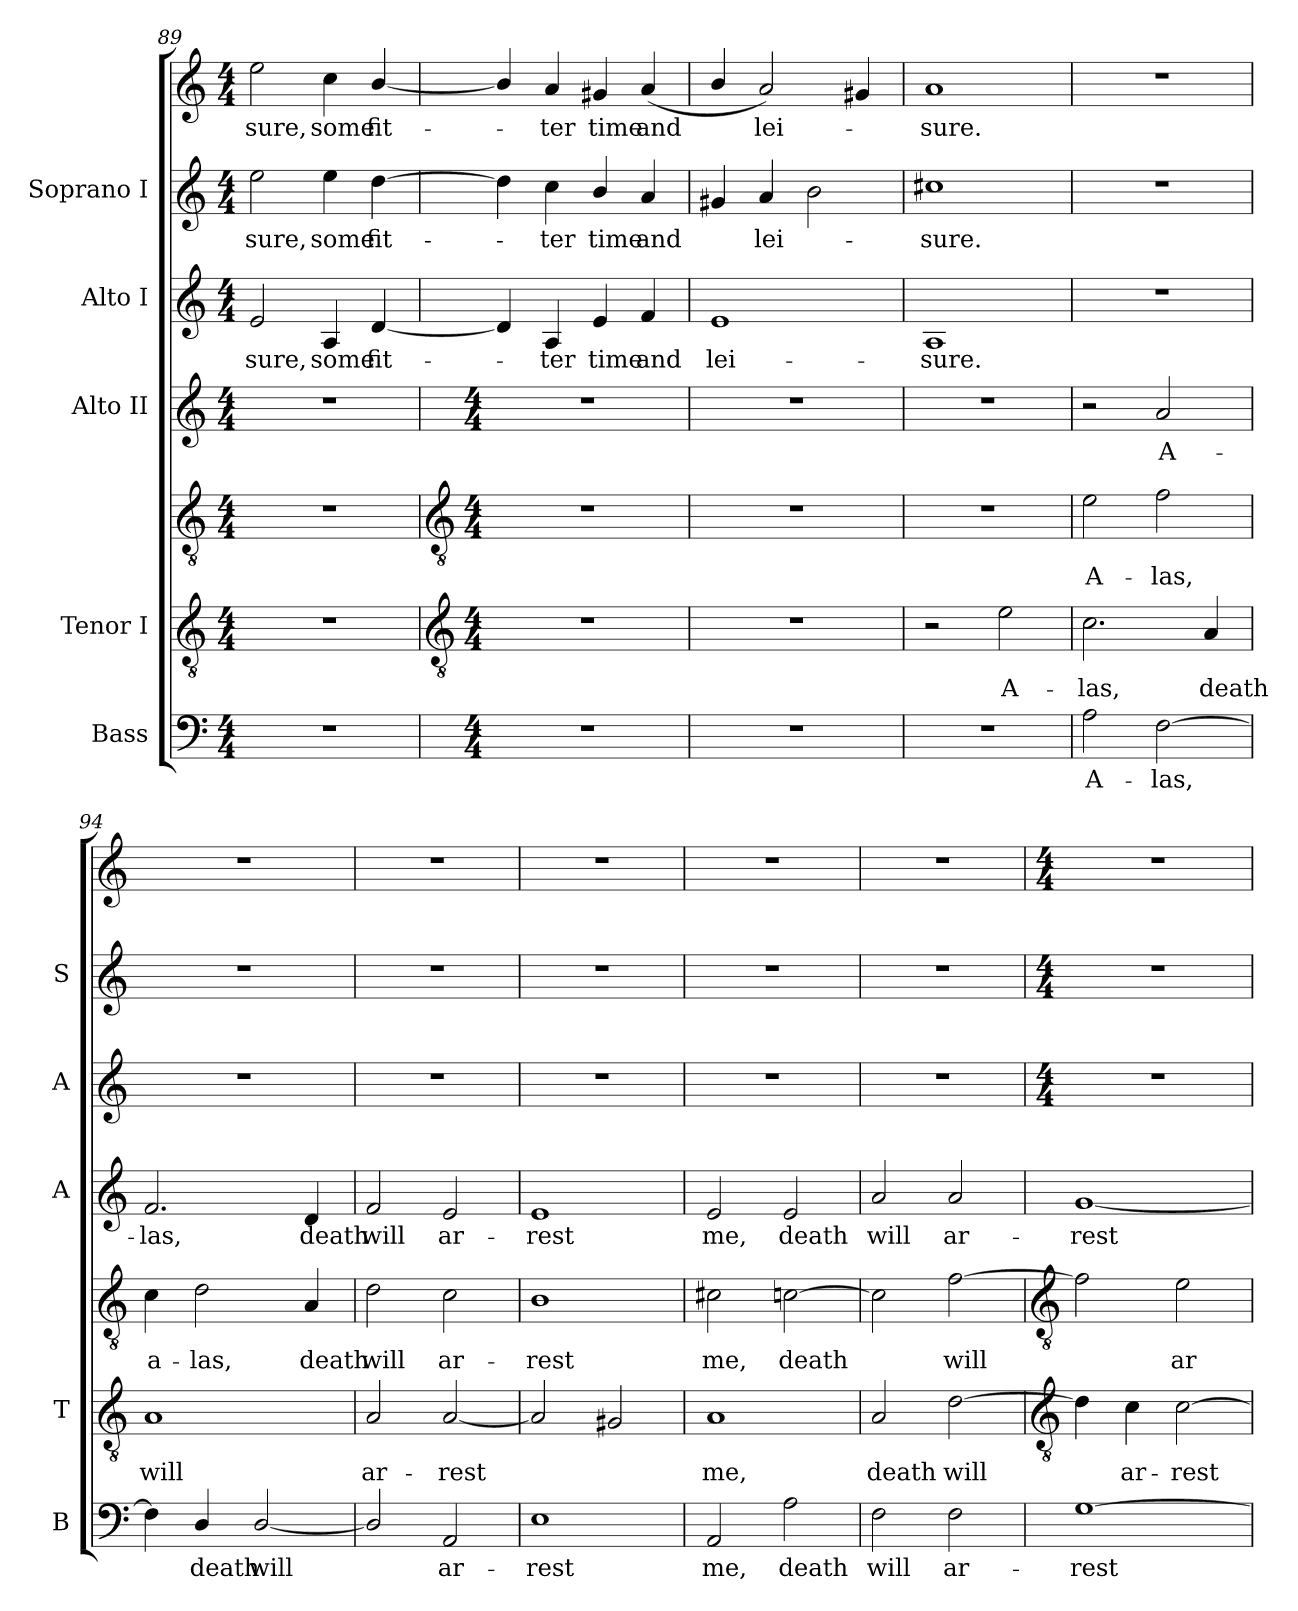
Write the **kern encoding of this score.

**kern	**text	**kern	**text	**kern	**text	**kern	**text	**kern	**text	**kern	**text	**kern	**text
*part5	*part5	*part4	*part4	*part4	*part4	*part3	*part3	*part2	*part2	*part1	*part1	*part1	*part1
*staff7	*staff7	*staff6	*staff6	*staff5	*staff5	*staff4	*staff4	*staff3	*staff3	*staff2	*staff2	*staff1	*staff1
*I"Bass	*	*I"Tenor I	*	*	*	*I"Alto II	*	*I"Alto I	*	*I"Soprano I	*	*	*
*I'B	*	*I'T	*	*	*	*I'A	*	*I'A	*	*I'S	*	*	*
*clefF4	*	*clefGv2	*	*clefGv2	*	*clefG2	*	*clefG2	*	*clefG2	*	*clefG2	*
*k[]	*	*k[]	*	*k[]	*	*k[]	*	*k[]	*	*k[]	*	*k[]	*
*C:	*	*C:	*	*C:	*	*C:	*	*C:	*	*C:	*	*C:	*
*M4/4	*	*M4/4	*	*M4/4	*	*M4/4	*	*M4/4	*	*M4/4	*	*M4/4	*
=89	=89	=89	=89	=89	=89	=89	=89	=89	=89	=89	=89	=89	=89
!	!	!	!	!	!	!	!	!	!LO:LY:b	!	!LO:LY:b	!	!LO:LY:b
1r	.	1r	.	1r	.	1r	.	2e	-sure,	2ee	sure,	2ee	-sure,
!	!	!	!	!	!	!	!	!	!LO:LY:b	!	!LO:LY:b	!	!LO:LY:b
.	.	.	.	.	.	.	.	4A	some	4ee	some	4cc	some
!	!	!	!	!	!	!	!	!	!LO:LY:b	!	!LO:LY:b	!	!LO:LY:b
.	.	.	.	.	.	.	.	[4d	fit-	[4dd	fit-	[4b/	fit-
!!LO:LB:g=z
=90	=90	=90	=90	=90	=90	=90	=90	=90	=90	=90	=90	=90	=90
*	*	*clefGv2	*	*clefGv2	*	*	*	*	*	*	*	*	*
*k[]	*	*k[]	*	*k[]	*	*k[]	*	*	*	*	*	*	*
*C:	*	*C:	*	*C:	*	*C:	*	*	*	*	*	*	*
*M4/4	*	*M4/4	*	*M4/4	*	*M4/4	*	*	*	*	*	*	*
1r	.	1r	.	1r	.	1r	.	4d]	.	4dd]	.	4b/]	.
!	!	!	!	!	!	!	!	!	!LO:LY:b	!	!LO:LY:b	!	!LO:LY:b
.	.	.	.	.	.	.	.	4A	ter	4cc	ter	4a	ter
!	!	!	!	!	!	!	!	!	!LO:LY:b	!	!LO:LY:b	!	!LO:LY:b
.	.	.	.	.	.	.	.	4e	time	4b/	time	4g#X	time
!	!	!	!	!	!	!	!	!	!LO:LY:b	!	!LO:LY:b	!	!LO:LY:b
.	.	.	.	.	.	.	.	4f	and	(<4a	and	(<4a	and
=91	=91	=91	=91	=91	=91	=91	=91	=91	=91	=91	=91	=91	=91
!	!	!	!	!	!	!	!	!	!LO:LY:b	!	!	!	!
1r	.	1r	.	1r	.	1r	.	1e	lei-	4g#X	.	4b/	.
!	!	!	!	!	!	!	!	!	!	!	!LO:LY:b	!	!LO:LY:b
.	.	.	.	.	.	.	.	.	.	4a	lei-	2a)	lei-
.	.	.	.	.	.	.	.	.	.	2b	.	.	.
.	.	.	.	.	.	.	.	.	.	.	.	4g#X)	.
=92	=92	=92	=92	=92	=92	=92	=92	=92	=92	=92	=92	=92	=92
!	!	!	!	!	!	!	!	!	!LO:LY:b	!	!LO:LY:b	!	!LO:LY:b
1r	.	2r	.	1r	.	1r	.	1A	-sure.	1cc#X	sure.	1a	sure.
!	!	!	!LO:LY:b	!	!	!	!	!	!	!	!	!	!
.	.	2e	A-	.	.	.	.	.	.	.	.	.	.
=93	=93	=93	=93	=93	=93	=93	=93	=93	=93	=93	=93	=93	=93
!	!LO:LY:b	!	!LO:LY:b	!	!LO:LY:b	!	!	!	!	!	!	!	!
2A	A-	2.c	las,	2e	-A-	2r	.	1r	.	1r	.	1r	.
!	!LO:LY:b	!	!	!	!LO:LY:b	!	!LO:LY:b	!	!	!	!	!	!
[2F	-las,	.	.	2f	-las,	2a	A-	.	.	.	.	.	.
!	!	!	!LO:LY:b	!	!	!	!	!	!	!	!	!	!
.	.	4A	death	.	.	.	.	.	.	.	.	.	.
=94	=94	=94	=94	=94	=94	=94	=94	=94	=94	=94	=94	=94	=94
!	!	!	!LO:LY:b	!	!LO:LY:b	!	!LO:LY:b	!	!	!	!	!	!
4F]	.	1A	will	4c	a-	2.f	-las,	1r	.	1r	.	1r	.
!	!LO:LY:b	!	!	!	!LO:LY:b	!	!	!	!	!	!	!	!
4D/	death	.	.	2d	-las,	.	.	.	.	.	.	.	.
!	!LO:LY:b	!	!	!	!	!	!	!	!	!	!	!	!
[2D/	will	.	.	.	.	.	.	.	.	.	.	.	.
!	!	!	!	!	!LO:LY:b	!	!LO:LY:b	!	!	!	!	!	!
.	.	.	.	4A	death	4d	death	.	.	.	.	.	.
=95	=95	=95	=95	=95	=95	=95	=95	=95	=95	=95	=95	=95	=95
!	!	!	!LO:LY:b	!	!LO:LY:b	!	!LO:LY:b	!	!	!	!	!	!
2D/]	.	2A	-ar-	2d	will	2f	will	1r	.	1r	.	1r	.
!	!LO:LY:b	!	!LO:LY:b	!	!LO:LY:b	!	!LO:LY:b	!	!	!	!	!	!
2AA	ar-	[2A	-rest	2c	ar-	2e	ar-	.	.	.	.	.	.
=96	=96	=96	=96	=96	=96	=96	=96	=96	=96	=96	=96	=96	=96
!	!LO:LY:b	!	!	!	!LO:LY:b	!	!LO:LY:b	!	!	!	!	!	!
1E	-rest	2A]	.	1B	rest	1e	-rest	1r	.	1r	.	1r	.
.	.	2G#X	.	.	.	.	.	.	.	.	.	.	.
=97	=97	=97	=97	=97	=97	=97	=97	=97	=97	=97	=97	=97	=97
!	!LO:LY:b	!	!LO:LY:b	!	!LO:LY:b	!	!LO:LY:b	!	!	!	!	!	!
2AA	me,	1A	me,	2c#X	me,	2e	me,	1r	.	1r	.	1r	.
!	!LO:LY:b	!	!	!	!LO:LY:b	!	!LO:LY:b	!	!	!	!	!	!
2A	death	.	.	[2cn	death	2e	death	.	.	.	.	.	.
=98	=98	=98	=98	=98	=98	=98	=98	=98	=98	=98	=98	=98	=98
!	!LO:LY:b	!	!LO:LY:b	!	!	!	!LO:LY:b	!	!	!	!	!	!
2F	will	2A	death	2c]	.	2a	will	1r	.	1r	.	1r	.
!	!LO:LY:b	!	!LO:LY:b	!	!LO:LY:b	!	!LO:LY:b	!	!	!	!	!	!
2F	ar-	[2d	will	[2f	will	2a	ar-	.	.	.	.	.	.
!!LO:LB:g=z
=99	=99	=99	=99	=99	=99	=99	=99	=99	=99	=99	=99	=99	=99
*	*	*clefGv2	*	*clefGv2	*	*	*	*	*	*	*	*	*
*	*	*	*	*	*	*	*	*M4/4	*	*M4/4	*	*M4/4	*
!	!LO:LY:b	!	!	!	!	!	!LO:LY:b	!	!	!	!	!	!
[1G	-rest	4d]	.	2f]	.	[1g	-rest	1r	.	1r	.	1r	.
!	!	!	!LO:LY:b	!	!	!	!	!	!	!	!	!	!
.	.	4c	-ar-	.	.	.	.	.	.	.	.	.	.
!	!	!	!LO:LY:b	!	!LO:LY:b	!	!	!	!	!	!	!	!
.	.	[2c	-rest	2e	ar-	.	.	.	.	.	.	.	.
=	=	=	=	=	=	=	=	=	=	=	=	=	=
*-	*-	*-	*-	*-	*-	*-	*-	*-	*-	*-	*-	*-	*-
